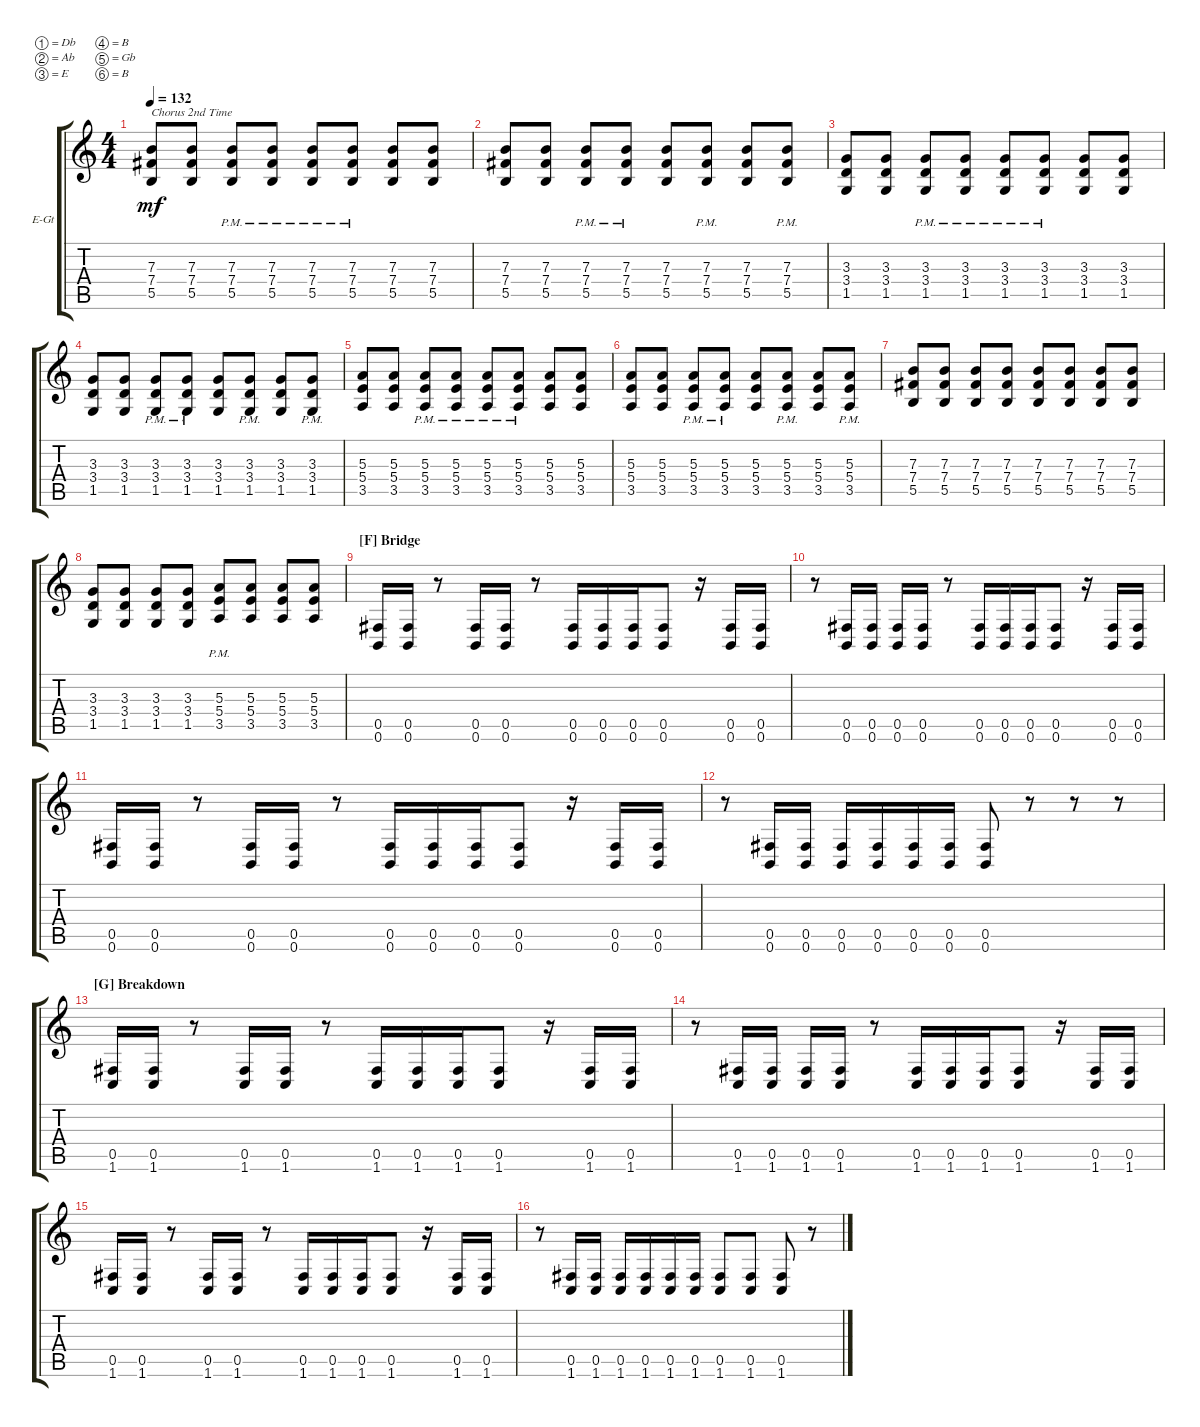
\bracketExtendMode groupsimilarinstruments
\firstSystemTrackNameOrientation horizontal
\otherSystemsTrackNameOrientation horizontal
\track ("Electric Guitar 1" "E-Gt") {instrument distortionguitar}
\staff {score tabs}
\tuning (Db4 Ab3 E3 B2 Gb2 B1)
\ts (4 4)
\tempo 132
\clef g2
\ks c
(5.5 7.4 7.3).8{txt "Chorus 2nd Time" dy mf} (5.5 7.4 7.3).8 (5.5{pm} 7.4{pm} 7.3{pm}).8 (5.5{pm} 7.4{pm} 7.3{pm}).8 (5.5{pm} 7.4{pm} 7.3{pm}).8 (5.5{pm} 7.4{pm} 7.3{pm}).8 (5.5 7.4 7.3).8 (5.5 7.4 7.3).8 |
(5.5 7.4 7.3).8 (5.5 7.4 7.3).8 (5.5{pm} 7.4{pm} 7.3{pm}).8 (5.5{pm} 7.4{pm} 7.3{pm}).8 (5.5 7.4 7.3).8 (5.5{pm} 7.4{pm} 7.3{pm}).8 (5.5 7.4 7.3).8 (5.5{pm} 7.4{pm} 7.3{pm}).8 |
(1.5 3.4 3.3).8 (1.5 3.4 3.3).8 (1.5{pm} 3.4{pm} 3.3{pm}).8 (1.5{pm} 3.4{pm} 3.3{pm}).8 (1.5{pm} 3.4{pm} 3.3{pm}).8 (1.5{pm} 3.4{pm} 3.3{pm}).8 (1.5 3.4 3.3).8 (1.5 3.4 3.3).8 |
(1.5 3.4 3.3).8 (1.5 3.4 3.3).8 (1.5{pm} 3.4{pm} 3.3{pm}).8 (1.5{pm} 3.4{pm} 3.3{pm}).8 (1.5 3.4 3.3).8 (1.5{pm} 3.4{pm} 3.3{pm}).8 (1.5 3.4 3.3).8 (1.5{pm} 3.4{pm} 3.3{pm}).8 |
(3.5 5.4 5.3).8 (3.5 5.4 5.3).8 (3.5{pm} 5.4{pm} 5.3{pm}).8 (3.5{pm} 5.4{pm} 5.3{pm}).8 (3.5{pm} 5.4{pm} 5.3{pm}).8 (3.5{pm} 5.4{pm} 5.3{pm}).8 (3.5 5.4 5.3).8 (3.5 5.4 5.3).8 |
(3.5 5.4 5.3).8 (3.5 5.4 5.3).8 (3.5{pm} 5.4{pm} 5.3{pm}).8 (3.5{pm} 5.4{pm} 5.3{pm}).8 (3.5 5.4 5.3).8 (3.5{pm} 5.4{pm} 5.3{pm}).8 (3.5 5.4 5.3).8 (3.5{pm} 5.4{pm} 5.3{pm}).8 |
(5.5 7.4 7.3).8 (5.5 7.4 7.3).8 (5.5 7.4 7.3).8 (5.5 7.4 7.3).8 (5.5 7.4 7.3).8 (5.5 7.4 7.3).8 (5.5 7.4 7.3).8 (5.5 7.4 7.3).8 |
(1.5 3.4 3.3).8 (1.5 3.4 3.3).8 (1.5 3.4 3.3).8 (1.5 3.4 3.3).8 (3.5{pm} 5.4{pm} 5.3{pm}).8 (3.5 5.4 5.3).8 (3.5 5.4 5.3).8 (3.5 5.4 5.3).8 |
\section ("F" "Bridge")
(0.6 0.5).16 (0.5 0.6).16 r.8 (0.6 0.5).16 (0.5 0.6).16 r.8 (0.6 0.5).16 (0.5 0.6).16 (0.6 0.5).16 (0.5 0.6).8 r.16 (0.6 0.5).16 (0.5 0.6).16 |
r.8 (0.6 0.5).16 (0.5 0.6).16 (0.6 0.5).16 (0.5 0.6).16 r.8 (0.6 0.5).16 (0.5 0.6).16 (0.6 0.5).16 (0.5 0.6).8 r.16 (0.6 0.5).16 (0.5 0.6).16 |
(0.6 0.5).16 (0.5 0.6).16 r.8 (0.6 0.5).16 (0.5 0.6).16 r.8 (0.6 0.5).16 (0.5 0.6).16 (0.6 0.5).16 (0.5 0.6).8 r.16 (0.6 0.5).16 (0.5 0.6).16 |
r.8 (0.6 0.5).16 (0.5 0.6).16 (0.6 0.5).16 (0.5 0.6).16 (0.5 0.6).16 (0.6 0.5).16 (0.5 0.6).8 r.8 r.8 r.8 |
\section ("G" "Breakdown")
(1.6 0.5).16 (0.5 1.6).16 r.8 (1.6 0.5).16 (0.5 1.6).16 r.8 (1.6 0.5).16 (0.5 1.6).16 (1.6 0.5).16 (0.5 1.6).8 r.16 (1.6 0.5).16 (0.5 1.6).16 |
r.8 (1.6 0.5).16 (0.5 1.6).16 (1.6 0.5).16 (0.5 1.6).16 r.8 (1.6 0.5).16 (0.5 1.6).16 (1.6 0.5).16 (0.5 1.6).8 r.16 (1.6 0.5).16 (0.5 1.6).16 |
(1.6 0.5).16 (0.5 1.6).16 r.8 (1.6 0.5).16 (0.5 1.6).16 r.8 (1.6 0.5).16 (0.5 1.6).16 (1.6 0.5).16 (0.5 1.6).8 r.16 (1.6 0.5).16 (0.5 1.6).16 |
r.8 (1.6 0.5).16 (0.5 1.6).16 (1.6 0.5).16 (0.5 1.6).16 (0.5 1.6).16 (1.6 0.5).16 (0.5 1.6).8 (1.6 0.5).8 (0.5 1.6).8 r.8
